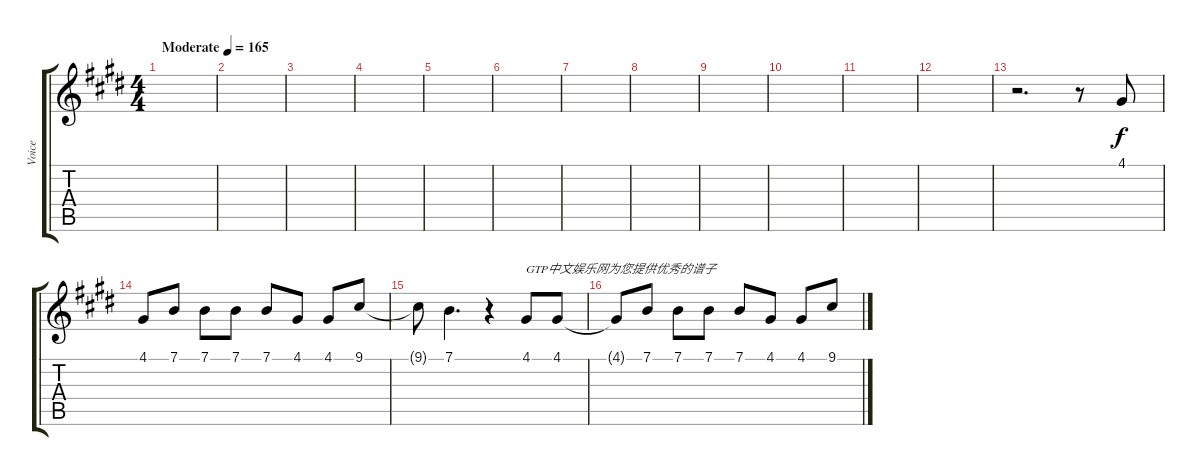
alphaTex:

\track ("Voice" "Voice") {instrument altosax}
\staff {score tabs}
\tuning (E4 B3 G3 D3 A2 E2) {hide}
\ts (4 4)
\tempo (165 "Moderate")
\clef g2
\ks e
|
|
|
|
|
|
|
|
|
|
|
|
r.2{d} r.8 4.1.8{volume 14} |
4.1.8 7.1.8 7.1.8 7.1.8 7.1.8 4.1.8 4.1.8 9.1.8 |
9.1{t}.8 7.1.4{d} r.4 4.1.8{txt "GTP中文娱乐网为您提供优秀的谱子"} 4.1.8 |
4.1{t}.8 7.1.8 7.1.8 7.1.8 7.1.8 4.1.8 4.1.8 9.1.8
